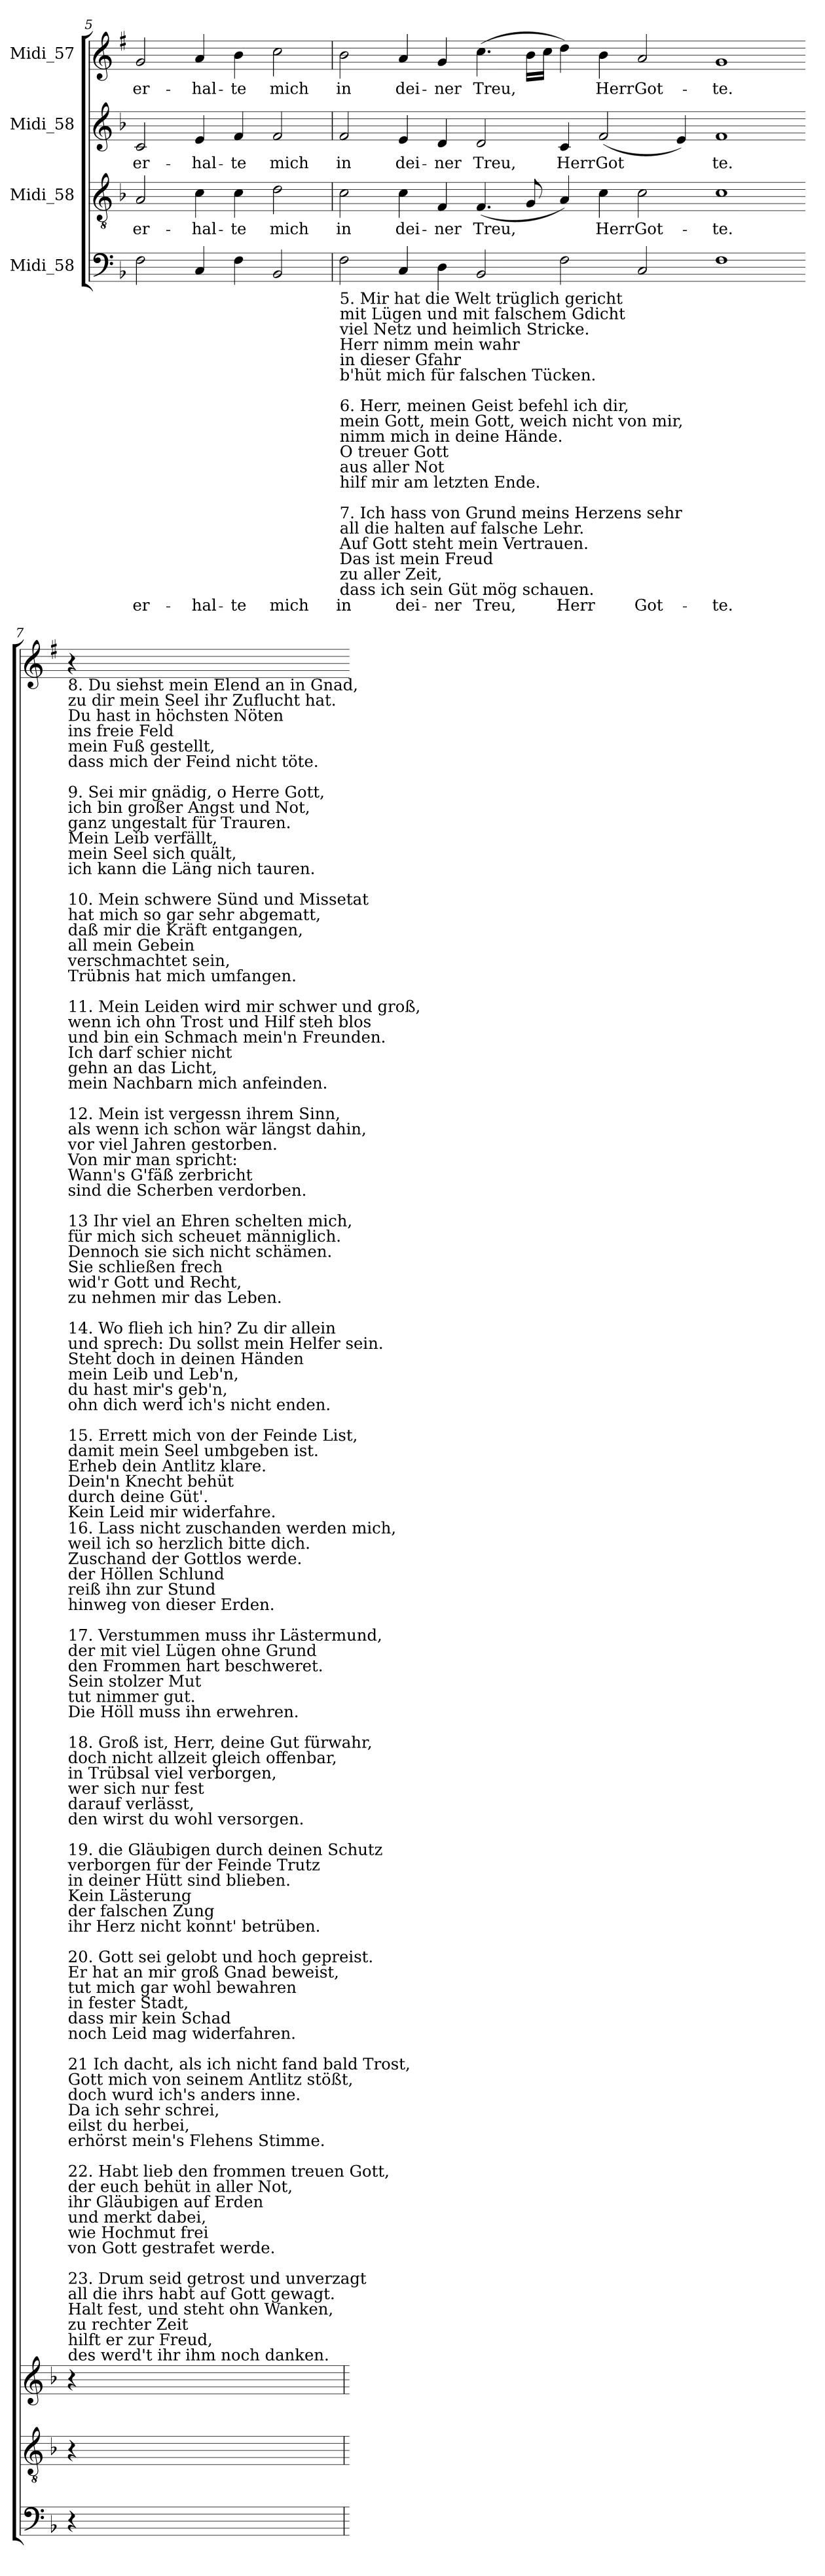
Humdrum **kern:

**kern	**text	**kern	**text	**kern	**text	**kern	**text
*part4	*part4	*part3	*part3	*part2	*part2	*part1	*part1
*staff4	*staff4	*staff3	*staff3	*staff2	*staff2	*staff1	*staff1
*I"Midi_58	*	*I"Midi_58	*	*I"Midi_58	*	*I"Midi_57	*
*clefF4	*	*clefGv2	*	*clefG2	*	*clefG2	*
*	*	*	*	*	*	*ITrd1c2	*
*k[b-]	*	*k[b-]	*	*k[b-]	*	*k[b-]	*
*F:	*	*F:	*	*F:	*	*F:	*
=5	=5	=5	=5	=5	=5	=5	=5
!	!LO:LY:b	!	!LO:LY:b	!	!LO:LY:b	!	!LO:LY:b
2F	er-	2A	er-	2c	er-	2f	er-
!	!LO:LY:b	!	!LO:LY:b	!	!LO:LY:b	!	!LO:LY:b
4C	-hal-	4c	-hal-	4e	-hal-	4g	-hal-
!	!LO:LY:b	!	!LO:LY:b	!	!LO:LY:b	!	!LO:LY:b
4F	-te	4c	-te	4f	-te	4a	-te
!	!LO:LY:b	!	!LO:LY:b	!	!LO:LY:b	!	!LO:LY:b
2BB-	mich	2d	mich	2f	mich	2b-	mich
=6	=6	=6	=6	=6	=6	=6	=6
!LO:TX:b:t=5. Mir hat die Welt trüglich gericht\nmit Lügen und mit falschem Gdicht\nviel Netz und heimlich Stricke.\nHerr nimm mein wahr\nin dieser Gfahr\nb'hüt mich für falschen Tücken.\n\n6. Herr, meinen Geist befehl ich dir,\nmein Gott, mein Gott, weich nicht von mir, \nnimm mich in deine Hände.\nO treuer Gott\naus aller Not \nhilf mir am letzten Ende.\n\n7. Ich hass von Grund meins Herzens sehr\nall die halten auf falsche Lehr.\nAuf Gott steht mein Vertrauen.\nDas ist mein Freud\nzu aller Zeit,\ndass ich sein Güt mög schauen.	!	!	!	!	!	!	!
!	!LO:LY:b	!	!LO:LY:b	!	!LO:LY:b	!	!LO:LY:b
2F	in	2c	in	2f	in	2a	in
!	!LO:LY:b	!	!LO:LY:b	!	!LO:LY:b	!	!LO:LY:b
4C	dei-	4c	dei-	4e	dei-	4g	dei-
!	!LO:LY:b	!	!LO:LY:b	!	!LO:LY:b	!	!LO:LY:b
4D	-ner	4F	-ner	4d	-ner	4f	-ner
!	!LO:LY:b	!	!LO:LY:b	!	!LO:LY:b	!	!LO:LY:b
2BB-	Treu,	(<4.F	Treu,	2d	Treu,	(>4.b-	Treu,
.	.	8G	.	.	.	16aLL	.
.	.	.	.	.	.	16b-JJ	.
!	!LO:LY:b	!	!	!	!LO:LY:b	!	!
2F	Herr	4A)	.	4c	Herr	4cc)	.
!	!	!	!LO:LY:b	!	!LO:LY:b	!	!LO:LY:b
.	.	4c	Herr	(<2f	Got	4a	Herr
!	!LO:LY:b	!	!LO:LY:b	!	!	!	!LO:LY:b
2C	Got-	2c	Got-	.	.	2g	Got-
.	.	.	.	4e)	.	.	.
!	!LO:LY:b	!	!LO:LY:b	!	!LO:LY:b	!	!LO:LY:b
1F	-te.	1c	-te.	1f	te.	1f	-te.
!!LO:LB:g=z
=7-	=7-	=7-	=7-	=7-	=7-	=7-	=7-
!	!	!	!	!	!	!LO:TX:b:t=8. Du siehst mein Elend an in Gnad,\nzu dir mein Seel ihr Zuflucht hat.\nDu hast in höchsten Nöten\nins freie Feld\nmein Fuß gestellt,\ndass mich der Feind nicht töte.\n\n9. Sei mir gnädig, o Herre Gott,\nich bin großer Angst und Not,\nganz ungestalt für Trauren.\nMein Leib verfällt,\nmein Seel sich quält,\nich kann die Läng nich tauren.\n\n10. Mein schwere Sünd und Missetat\nhat mich so gar sehr abgematt,\ndaß mir die Kräft entgangen,\nall mein Gebein\nverschmachtet sein,\nTrübnis hat mich umfangen.\n\n11. Mein Leiden wird mir schwer und groß,\nwenn ich ohn Trost und Hilf steh blos\nund bin ein Schmach mein'n Freunden.\nIch darf schier nicht\ngehn an das Licht,\nmein Nachbarn mich anfeinden.\n\n12. Mein ist vergessn ihrem Sinn,\nals wenn ich schon wär längst dahin,\nvor viel Jahren gestorben.\nVon mir man spricht&colon;\nWann's G'fäß zerbricht\nsind die Scherben verdorben.\n\n13 Ihr viel an Ehren schelten mich,\nfür mich sich scheuet männiglich.\nDennoch sie sich nicht schämen.\nSie schließen frech\nwid'r Gott und Recht,\nzu nehmen mir das Leben.\n\n14. Wo flieh ich hin? Zu dir allein \nund sprech&colon; Du sollst mein Helfer sein.\nSteht doch in deinen Händen \nmein Leib und Leb'n,\ndu hast mir's geb'n,\nohn dich werd ich's nicht enden.\n\n15. Errett mich von der Feinde List,\ndamit mein Seel umbgeben ist.\nErheb dein Antlitz klare.\nDein'n Knecht behüt\ndurch deine Güt'.\nKein Leid mir widerfahre.	!
!	!	!	!	!	!	!LO:TX:b:t=16. Lass nicht zuschanden werden mich,\nweil ich so herzlich bitte dich.\nZuschand der Gottlos werde.\nder Höllen Schlund\nreiß ihn zur Stund\nhinweg von dieser Erden.\n\n17. Verstummen muss ihr Lästermund,\nder mit viel Lügen ohne Grund\nden Frommen hart beschweret.\nSein stolzer Mut\ntut nimmer gut.\nDie Höll muss ihn erwehren.\n\n18. Groß ist, Herr, deine Gut fürwahr,\ndoch nicht allzeit gleich offenbar,\nin Trübsal viel verborgen, \nwer sich nur fest\ndarauf verlässt,\nden wirst du wohl versorgen.\n\n19. die Gläubigen durch deinen Schutz\nverborgen für der Feinde Trutz\nin deiner Hütt sind blieben.\nKein Lästerung\nder falschen Zung\nihr Herz nicht konnt' betrüben.\n\n20. Gott sei gelobt und hoch gepreist.\nEr hat an mir groß Gnad beweist,\ntut mich gar wohl bewahren\nin fester Stadt,\ndass mir kein Schad\nnoch Leid mag widerfahren.\n\n21 Ich dacht, als ich nicht fand bald Trost,\nGott mich von seinem Antlitz stößt,\ndoch wurd ich's anders inne.\nDa ich sehr schrei,\neilst du herbei,\nerhörst mein's Flehens Stimme.\n\n22. Habt lieb den frommen treuen Gott,\nder euch behüt in aller Not,\nihr Gläubigen auf Erden\nund merkt dabei,\nwie Hochmut frei\nvon Gott gestrafet werde.\n\n23. Drum seid getrost und unverzagt\nall die ihrs habt auf Gott gewagt.\nHalt fest, und steht ohn Wanken,\nzu rechter Zeit\nhilft er zur Freud,\ndes werd't ihr ihm noch danken.	!
4r	.	4r	.	4r	.	4r	.
=	=-	=	=-	=	=-	=-	=-
*-	*-	*-	*-	*-	*-	*-	*-
